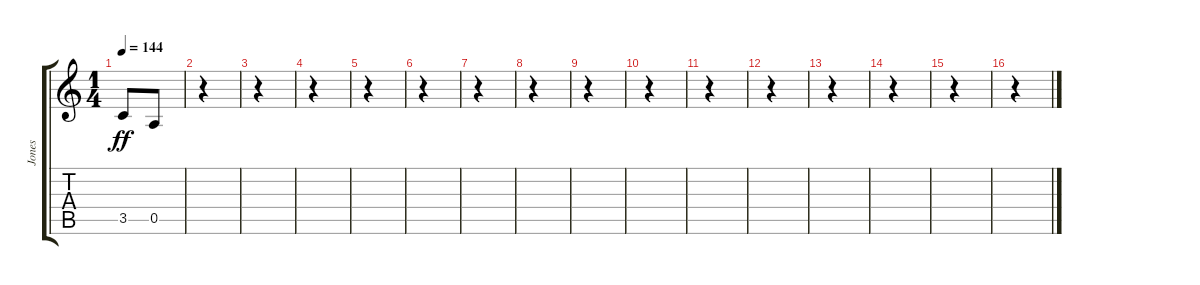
\track ("Jones" "Jones") {instrument distortionguitar}
\staff {score tabs}
\tuning (E4 B3 G3 D3 A2 D2) {hide}
\ts (1 4)
\tempo 144
\clef g2
\ks c
3.5.8{dy ff} 0.5.8 |
r.4 |
r.4 |
r.4 |
r.4 |
r.4 |
r.4 |
r.4 |
r.4 |
r.4 |
r.4 |
r.4 |
r.4 |
r.4 |
r.4 |
r.4
